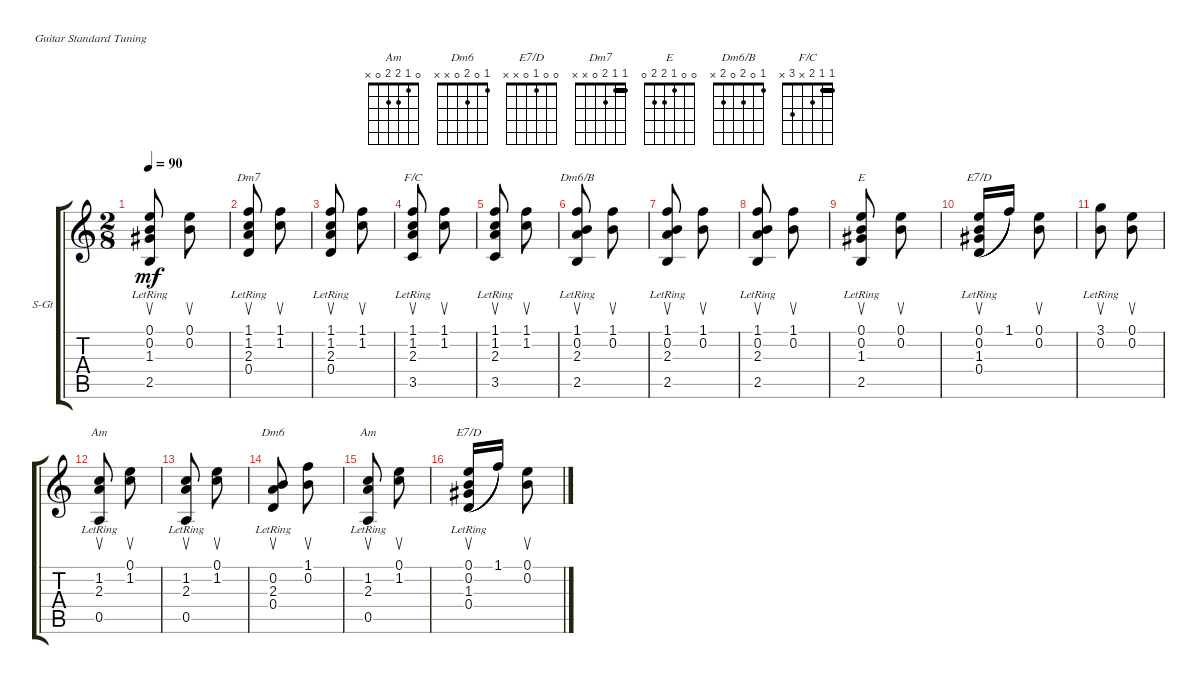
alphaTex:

\defaultSystemsLayout 4
\bracketExtendMode groupsimilarinstruments
\firstSystemTrackNameOrientation horizontal
\otherSystemsTrackNameOrientation horizontal
\track ("Steel Guitar" "S-Gt") {instrument acousticguitarsteel}
\staff {score tabs}
\tuning (E4 B3 G3 D3 A2 E2)
\chord ("Am" 0 1 2 2 0 x)
\chord ("Dm6" 1 0 2 0 x x)
\chord ("E7/D" 0 0 1 0 x x)
\chord ("Dm7" 1 1 2 0 x x) {barre 1}
\chord ("E" 0 0 1 2 2 0)
\chord ("Dm6/B" 1 0 2 0 2 x)
\chord ("F/C" 1 1 2 x 3 x) {barre 1}
\ts (2 8)
\tempo 90
\clef g2
\scale
1.19546
\ks c
(2.5{lr} 1.3{lr} 0.2{lr} 0.1{lr}).8{su dy mf} (0.1 0.2).8{su} |
\scale
0.960908 (0.4{lr} 2.3{lr} 1.2{lr} 1.1{lr}).8{su ch "Dm7"} (1.1 1.2).8{su} |
\scale
0.960908 (0.4{lr} 2.3{lr} 1.2{lr} 1.1{lr}).8{su} (1.1 1.2).8{su} |
\scale
0.960908 (2.3{lr} 1.2{lr} 1.1{lr} 3.5).8{su ch "F/C"} (1.1 1.2).8{su} |
\scale
0.960908 (2.3{lr} 1.2{lr} 1.1{lr} 3.5).8{su} (1.1 1.2).8{su} |
\scale
0.960908 (2.5{lr} 2.3{lr} 0.2{lr} 1.1{lr}).8{su ch "Dm6/B"} (1.1 0.2).8{su} |
\scale
1.19546 (2.5{lr} 2.3{lr} 0.2{lr} 1.1{lr}).8{su} (1.1 0.2).8{su} |
\scale
0.960908 (2.5{lr} 2.3{lr} 0.2{lr} 1.1{lr}).8{su} (1.1 0.2).8{su} |
\scale
0.960908 (2.5{lr} 1.3{lr} 0.2{lr} 0.1{lr}).8{su ch "E"} (0.1 0.2).8{su} |
\scale
0.960908 (0.4{lr} 1.3{lr} 0.2{lr} 0.1{lr}).16{su ch "E7/D" legatoorigin} 1.1.16 (0.2 0.1).8{su} |
\scale
0.960908 (3.1{lr} 0.2{lr}).8{su} (0.2 0.1).8{su} |
\scale
0.960908 (0.5{lr} 2.3{lr} 1.2{lr}).8{su ch "Am"} (0.1 1.2).8{su} |
\scale
1.19546 (0.5{lr} 2.3{lr} 1.2{lr}).8{su} (0.1 1.2).8{su} |
\scale
0.960908 (0.4{lr} 2.3{lr} 0.2{lr}).8{su ch "Dm6"} (0.2 1.1).8{su} |
\scale
0.960908 (0.5{lr} 2.3{lr} 1.2{lr}).8{su ch "Am"} (0.1 1.2).8{su} |
\scale
0.960908 (0.4{lr} 1.3{lr} 0.2{lr} 0.1{lr}).16{su ch "E7/D" legatoorigin} 1.1.16 (0.2 0.1).8{su}
